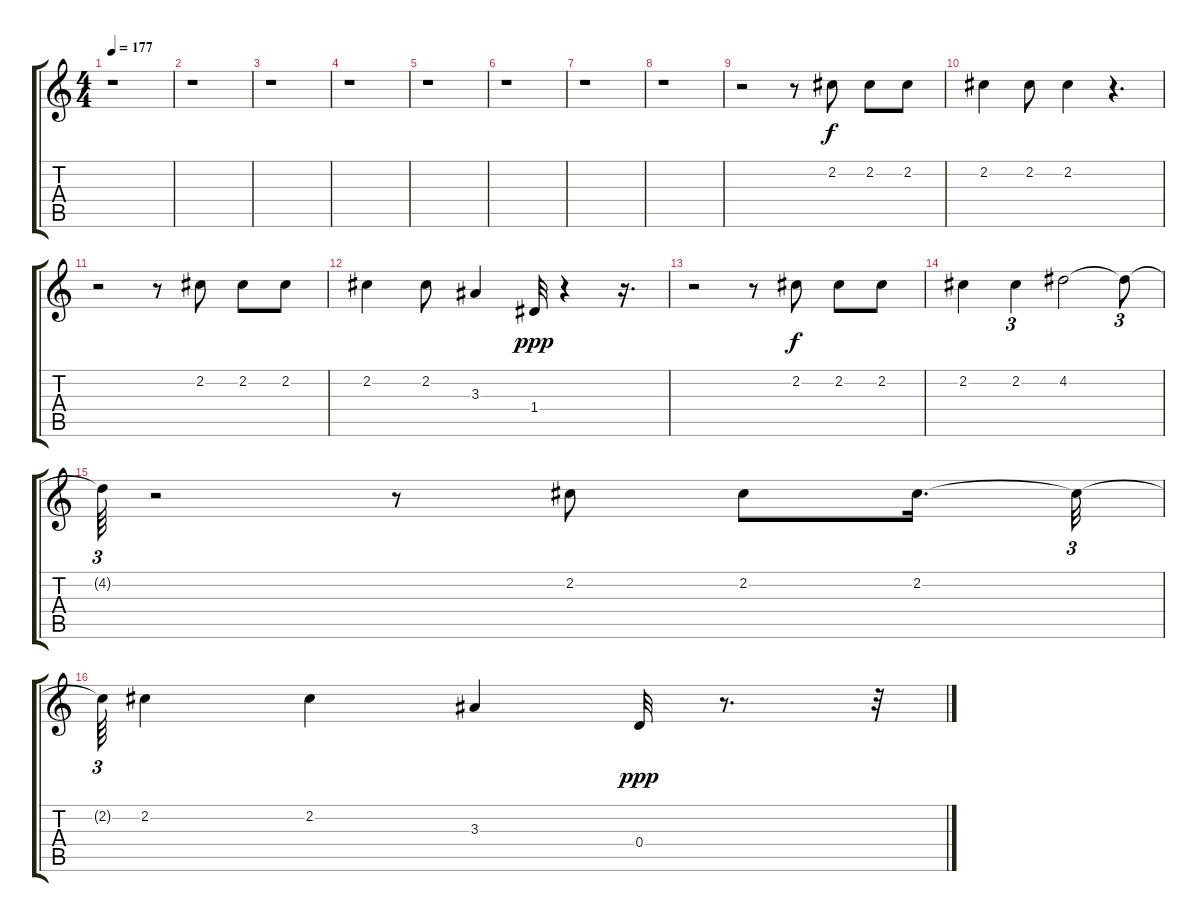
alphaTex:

\track "" {instrument electricguitarjazz}
\staff {score tabs}
\tuning (E4 B3 G3 D3 A2 E2) {hide}
\ts (4 4)
\tempo 177
\clef g2
\ks c
r.1{dy f} |
r.1 |
r.1 |
r.1 |
r.1 |
r.1 |
r.1 |
r.1 |
r.2 r.8 2.2.8 2.2.8 2.2.8 |
2.2.4 2.2.8 2.2.4 r.4{d} |
r.2 r.8 2.2.8 2.2.8 2.2.8 |
2.2.4 2.2.8 3.3.4 1.4.32{dy ppp} r.4 r.16{d} |
r.2 r.8 2.2.8{dy f} 2.2.8 2.2.8 |
2.2.4 2.2.4{tu (3 2)} 4.2.2 4.2{t}.8{tu (3 2)} |
4.2{t}.64{tu (3 2)} r.2 r.8 2.2.8 2.2.8 2.2.16{d} 2.2{t}.32{tu (3 2)} |
2.2{t}.64{tu (3 2)} 2.2.4 2.2.4 3.3.4 0.4.32{dy ppp} r.8{d} r.32{tu (3 2)}
